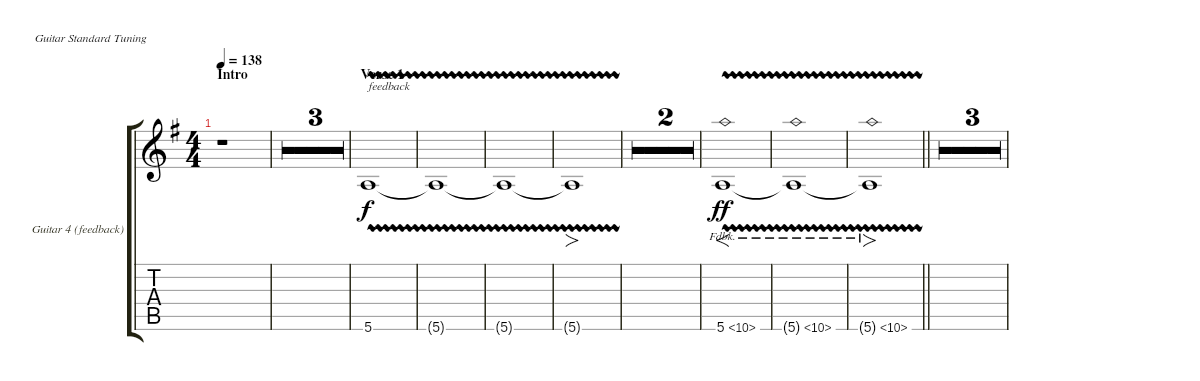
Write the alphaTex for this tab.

\defaultSystemsLayout 4
\bracketExtendMode groupsimilarinstruments
\useSystemSignSeparator
\multiBarRest
\multiTrackTrackNamePolicy allsystems
\firstSystemTrackNameMode fullname
\firstSystemTrackNameOrientation horizontal
\otherSystemsTrackNameOrientation horizontal
\defaultBarNumberDisplay FirstOfSystem
\track ("Guitar 4 (feedback)" "Gtr. 4") {multiBarRest instrument overdrivenguitar}
\staff {score tabs}
\tuning (E4 B3 G3 D3 A2 E2)
\ts (4 4)
\section ("" "Intro")
\tempo 138
\clef g2
\ks g
r.1{dy f instrument overdrivenguitar} |
r.1 |
r.1 |
\barLineRight lightlight
r.1 |
\section ("" "Verse 1")
5.6{vw}.1{txt "feedback"} |
5.6{vw t}.1 |
5.6{vw t}.1 |
5.6{vw t}.1{fo} |
r.1 |
r.1 |
5.6{fh 5 vw}.1{f dy ff} |
5.6{fh 5 vw t}.1 |
\barLineRight lightlight
5.6{fh 5 vw t}.1{fo} |
r.1 |
r.1 |
r.1
